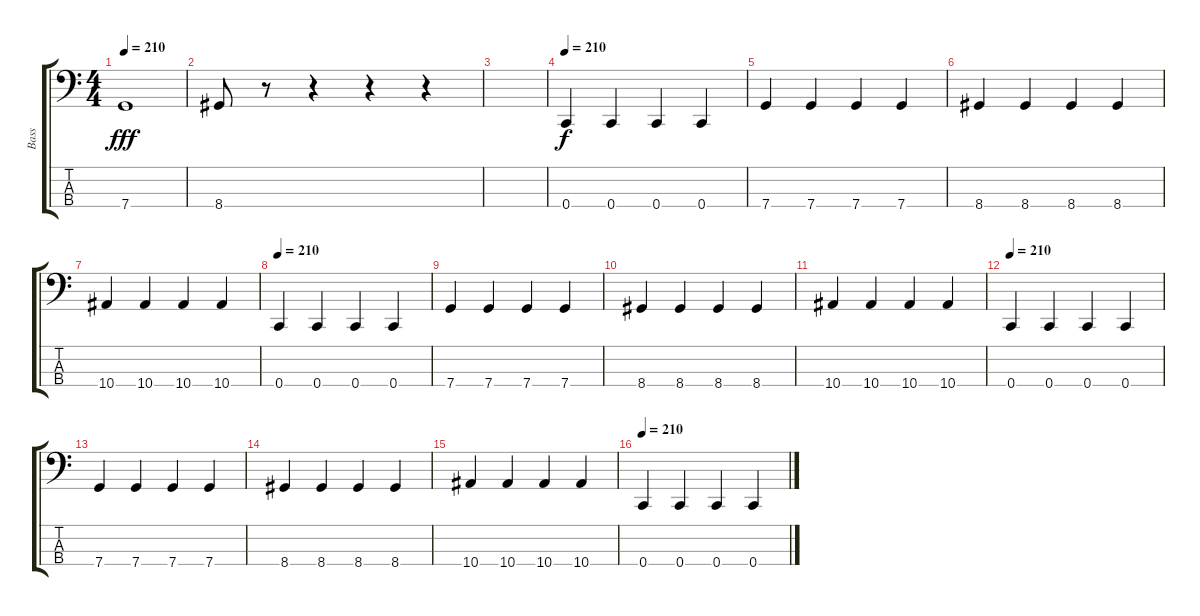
\track ("Bass" "Bass") {instrument electricbassfinger}
\staff {score tabs}
\tuning (F2 C2 G1 C1) {hide}
\ts (4 4)
\tempo 210
\clef f4
\ks c
7.4.1{dy fff} |
8.4.8 r.8 r.4 r.4 r.4 |
|
\tempo 210
0.4.4{dy f} 0.4.4 0.4.4 0.4.4 |
7.4.4 7.4.4 7.4.4 7.4.4 |
8.4.4 8.4.4 8.4.4 8.4.4 |
10.4.4 10.4.4 10.4.4 10.4.4 |
\tempo 210
0.4.4 0.4.4 0.4.4 0.4.4 |
7.4.4 7.4.4 7.4.4 7.4.4 |
8.4.4 8.4.4 8.4.4 8.4.4 |
10.4.4 10.4.4 10.4.4 10.4.4 |
\tempo 210
0.4.4 0.4.4 0.4.4 0.4.4 |
7.4.4 7.4.4 7.4.4 7.4.4 |
8.4.4 8.4.4 8.4.4 8.4.4 |
10.4.4 10.4.4 10.4.4 10.4.4 |
\tempo 210
0.4.4 0.4.4 0.4.4 0.4.4
